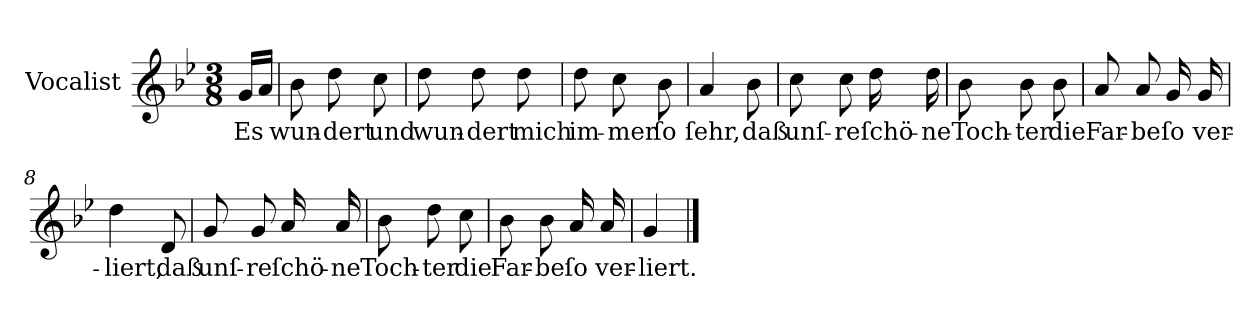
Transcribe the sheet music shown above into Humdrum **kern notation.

**kern	**text
*part1	*part1
*staff1	*staff1
*I"Vocalist	*
*k[b-e-]	*
*g:	*
*M3/8	*
=	=
16gLL	Es
16aJJ	.
=1	=1
8b-	wun-
8dd	-dert
8cc	und
=2	=2
8dd	wun-
8dd	-dert
8dd	mich
=3	=3
8dd	im-
8cc	-mer
8b-	ſo
=4	=4
4a	ſehr,
8b-	daß
=5	=5
8cc	unſ-
8cc	-re
16dd	ſchö-
16dd	-ne
=6	=6
8b-	Toch-
8b-	-ter
8b-	die
=7	=7
8a	Far-
8a	-be
16g	ſo
16g	ver-
=8	=8
4dd	-liert,
8d	daß
=9	=9
8g	unſ-
8g	-re
16a	ſchö-
16a	-ne
=10	=10
8b-	Toch-
8dd	-ter
8cc	die
=11	=11
8b-	Far-
8b-	-be
16a	ſo
16a	ver-
=12	=12
4g	-liert.
==	==
*-	*-
